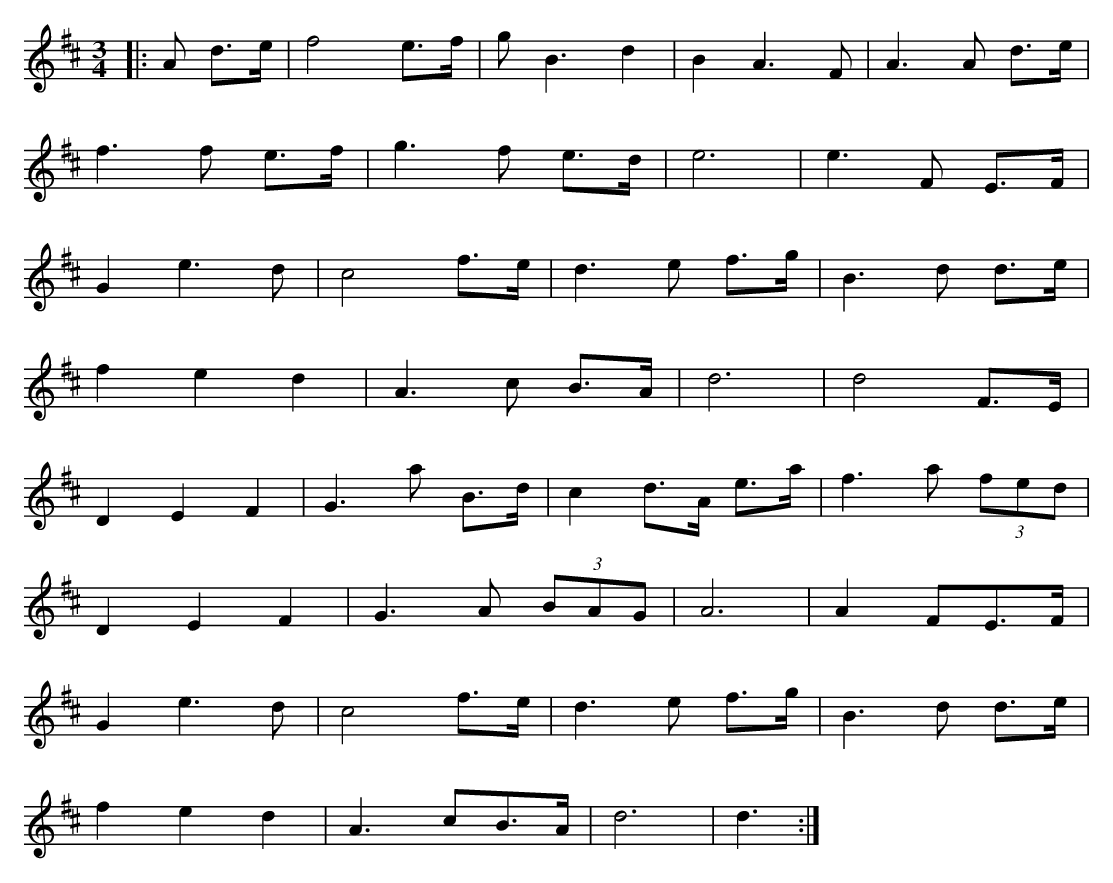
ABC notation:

X:1
M:3/4
K:D
|:A d>e|f4 e>f|gB3 d2|B2A3 F|A3 A d>e|
f3 f e>f|g3 f e>d|e6|e3 F E>F|
G2e3 d|c4 f>e|d3 e f>g|B3 d d>e|
f2 e2 d2|A3 c B>A|d6|d4 F>E|
D2 E2 F2|G3 a B>d|c2 d>A e>a|f3 a (3fed|
D2 E2 F2|G3 A (3BAG|A6|A2 FE>F|
G2e3 d|c4 f>e|d3 e f>g|B3 d d>e|
f2 e2 d2|A3 cB>A|d6|d3:|
